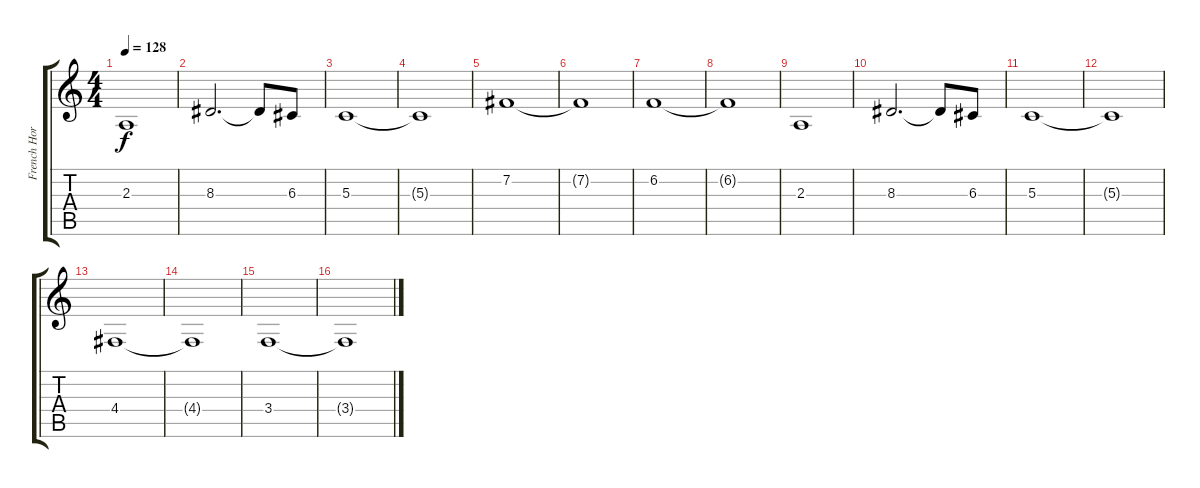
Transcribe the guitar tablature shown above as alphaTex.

\track ("French Horn" "French Hor") {instrument frenchhorn}
\staff {score tabs}
\tuning (E4 B3 G3 D3 A2 E2) {hide}
\ts (4 4)
\tempo 128
\clef g2
\ks c
2.3.1{dy f} |
8.3.2{d} 8.3{t}.8 6.3.8 |
5.3.1 |
5.3{t}.1 |
7.2.1 |
7.2{t}.1 |
6.2.1 |
6.2{t}.1 |
2.3.1 |
8.3.2{d} 8.3{t}.8 6.3.8 |
5.3.1 |
5.3{t}.1 |
4.4.1 |
4.4{t}.1 |
3.4.1 |
3.4{t}.1
